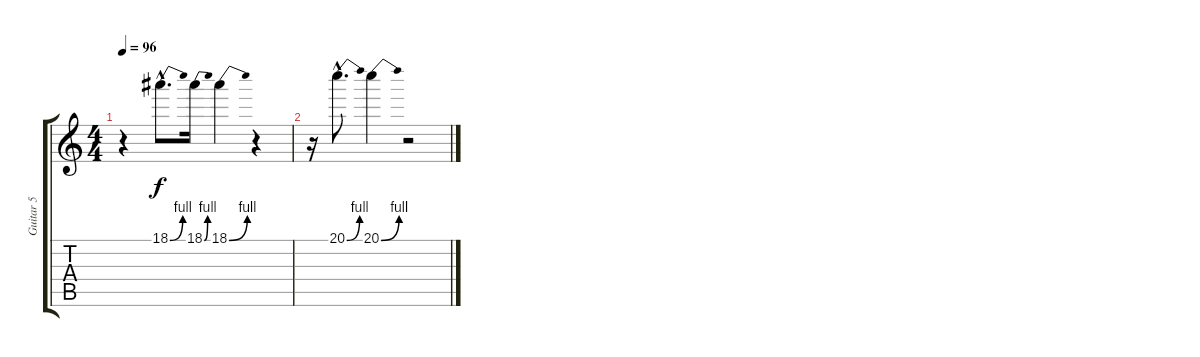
\track ("Guitar 5" "Guitar 5") {instrument distortionguitar}
\staff {score tabs}
\tuning (E4 B3 G3 D3 A2 E2) {hide}
\ts (4 4)
\tempo 96
\clef g2
\ks c
r.4{dy f} 18.1{be (bend 0 0 60 4) hac}.8{d} 18.1{be (bend 0 0 60 4)}.16 18.1{be (bend 0 0 60 4)}.4 r.4 |
r.16 20.1{be (bend 0 0 60 4) hac}.8{d} 20.1{be (bend 0 0 60 4)}.4 r.2
